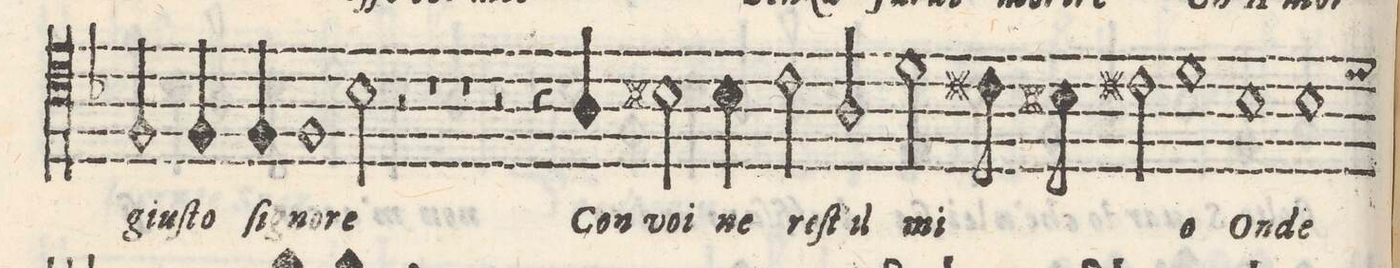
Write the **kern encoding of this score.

**kern	**text
*I"Tenore	*
*clefC4	*
*k[b-]	*
*met(C)	*
*M2/1	*
2F/	giuſ-
4F/	-to
4F/	ſi-
=5-	=5-
1F	-gno-
2B-\	-re
2r	.
=6-	=6-
1r	.
1r	.
=7-	=7-
2r	.
4r	.
4A/	Con
2Bn\	voi
4B\	ne
2c\	reſt
=8-	=8-
2A/	il
2d\	mi-
8c#X\	.
8Bn\	.
2c#X\	.
=9-	=9-
1d	-o
1B	On-
=10-	=10-
1B	-de
*-	*-
